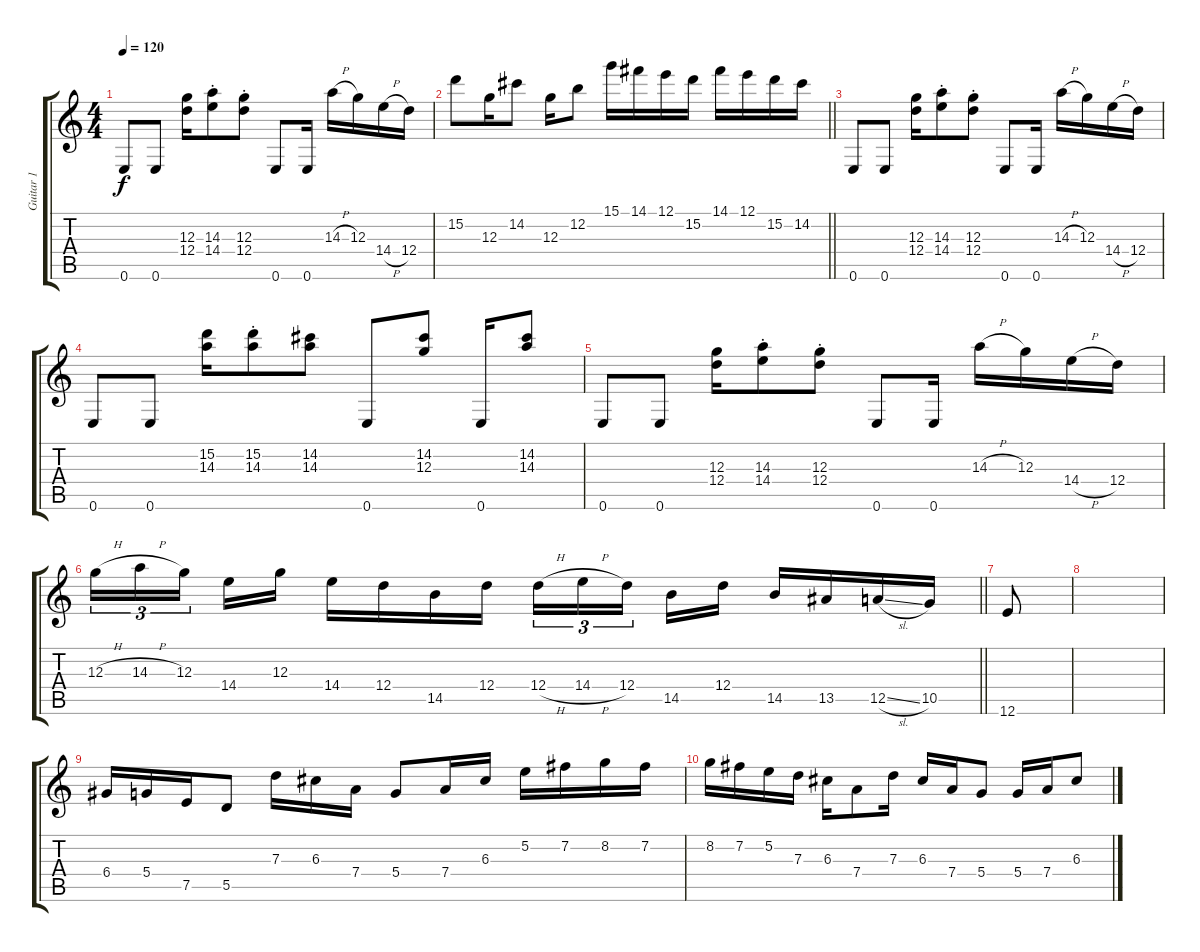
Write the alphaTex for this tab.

\track ("Guitar 1" "Guitar 1") {instrument distortionguitar}
\staff {score tabs}
\tuning (E4 B3 G3 D3 A2 E2) {hide}
\ts (4 4)
\tempo 120
\clef g2
\ks c
0.6.8{dy f} 0.6.8 (12.3 12.4).16 (14.3{st} 14.4{st}).8 (12.3{st} 12.4{st}).8 0.6.8 0.6.16 14.3{h}.16 12.3.16 14.4{h}.16 12.4.16 |
\barLineRight lightlight
15.2.8 12.3.16 14.2.8 12.3.16 12.2.8 15.1.16 14.1.16 12.1.16 15.2.16 14.1.16 12.1.16 15.2.16 14.2.16 |
0.6.8 0.6.8 (12.3 12.4).16 (14.3{st} 14.4{st}).8 (12.3{st} 12.4{st}).8 0.6.8 0.6.16 14.3{h}.16 12.3.16 14.4{h}.16 12.4.16 |
0.6.8 0.6.8 (15.2 14.3).16 (15.2{st} 14.3{st}).8 (14.2 14.3).8 0.6.8 (14.2 12.3).8 0.6.16 (14.2 14.3).8 |
0.6.8 0.6.8 (12.3 12.4).16 (14.3{st} 14.4{st}).8 (12.3{st} 12.4{st}).8 0.6.8 0.6.16 14.3{h}.16 12.3.16 14.4{h}.16 12.4.16 |
\barLineRight lightlight
12.3{h}.16{tu (3 2)} 14.3{h}.16{tu (3 2)} 12.3.16{tu (3 2) beam splitsecondary} 14.4.16 12.3.16 14.4.16 12.4.16 14.5.16 12.4.16 12.4{h}.16{tu (3 2)} 14.4{h}.16{tu (3 2)} 12.4.16{tu (3 2) beam splitsecondary} 14.5.16 12.4.16 14.5.16 13.5.16 12.5{sl}.16 10.5.16 |
12.6.8 |
|
6.4.16 5.4.16 7.5.16 5.5.8 7.3.16 6.3.16 7.4.16 5.4.8 7.4.16 6.3.16 5.2.16 7.2.16 8.2.16 7.2.16 |
8.2.16 7.2.16 5.2.16 7.3.16 6.3.16 7.4.8 7.3.16 6.3.16 7.4.16 5.4.8 5.4.16 7.4.16 6.3.8
